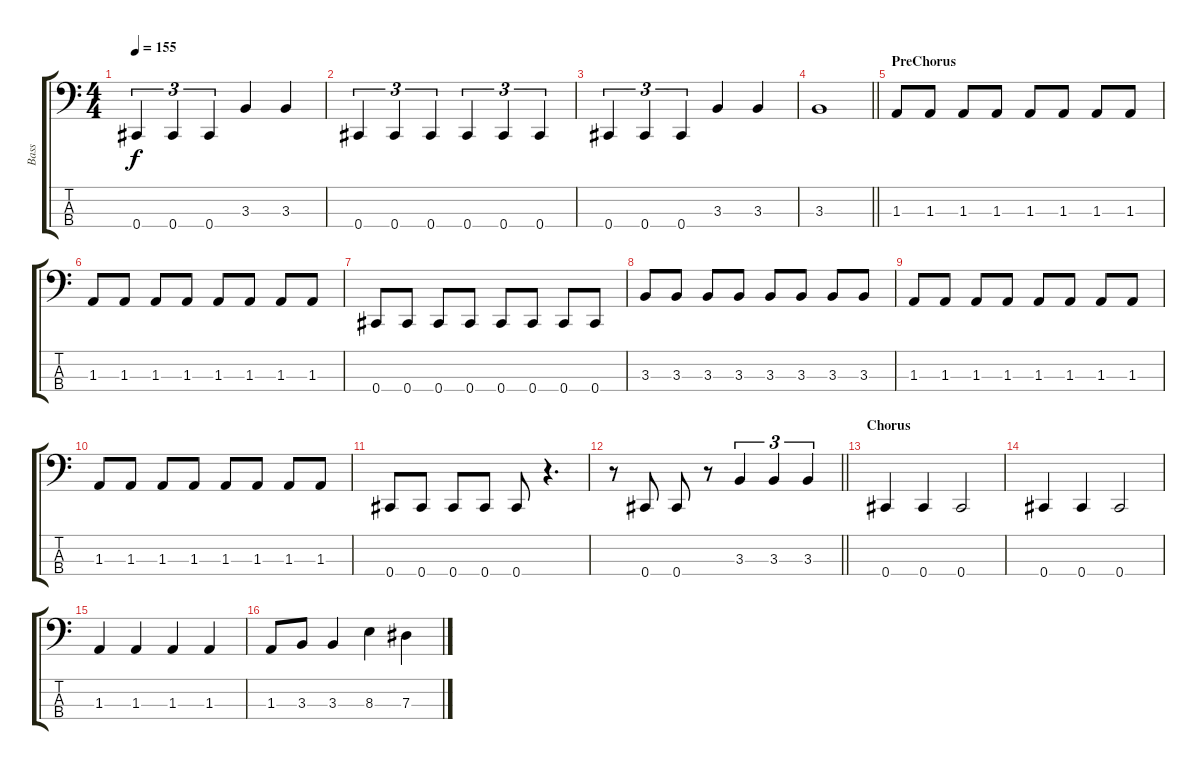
\track ("Bass" "Bass") {instrument electricbasspick}
\staff {score tabs}
\tuning (Gb2 Db2 Ab1 Db1) {hide}
\ts (4 4)
\tempo 155
\clef f4
\ks c
0.4.4{tu (3 2) dy f} 0.4.4{tu (3 2)} 0.4.4{tu (3 2)} 3.3.4 3.3.4 |
0.4.4{tu (3 2)} 0.4.4{tu (3 2)} 0.4.4{tu (3 2)} 0.4.4{tu (3 2)} 0.4.4{tu (3 2)} 0.4.4{tu (3 2)} |
0.4.4{tu (3 2)} 0.4.4{tu (3 2)} 0.4.4{tu (3 2)} 3.3.4 3.3.4 |
\barLineRight lightlight
3.3.1 |
\section ("" "PreChorus")
1.3.8 1.3.8 1.3.8 1.3.8 1.3.8 1.3.8 1.3.8 1.3.8 |
1.3.8 1.3.8 1.3.8 1.3.8 1.3.8 1.3.8 1.3.8 1.3.8 |
0.4.8 0.4.8 0.4.8 0.4.8 0.4.8 0.4.8 0.4.8 0.4.8 |
3.3.8 3.3.8 3.3.8 3.3.8 3.3.8 3.3.8 3.3.8 3.3.8 |
1.3.8 1.3.8 1.3.8 1.3.8 1.3.8 1.3.8 1.3.8 1.3.8 |
1.3.8 1.3.8 1.3.8 1.3.8 1.3.8 1.3.8 1.3.8 1.3.8 |
0.4.8 0.4.8 0.4.8 0.4.8 0.4.8 r.4{d} |
\barLineRight lightlight
r.8 0.4.8 0.4.8 r.8 3.3.4{tu (3 2)} 3.3.4{tu (3 2)} 3.3.4{tu (3 2)} |
\section ("" "Chorus")
0.4.4 0.4.4 0.4.2 |
0.4.4 0.4.4 0.4.2 |
1.3.4 1.3.4 1.3.4 1.3.4 |
1.3.8 3.3.8 3.3.4 8.3.4 7.3.4
